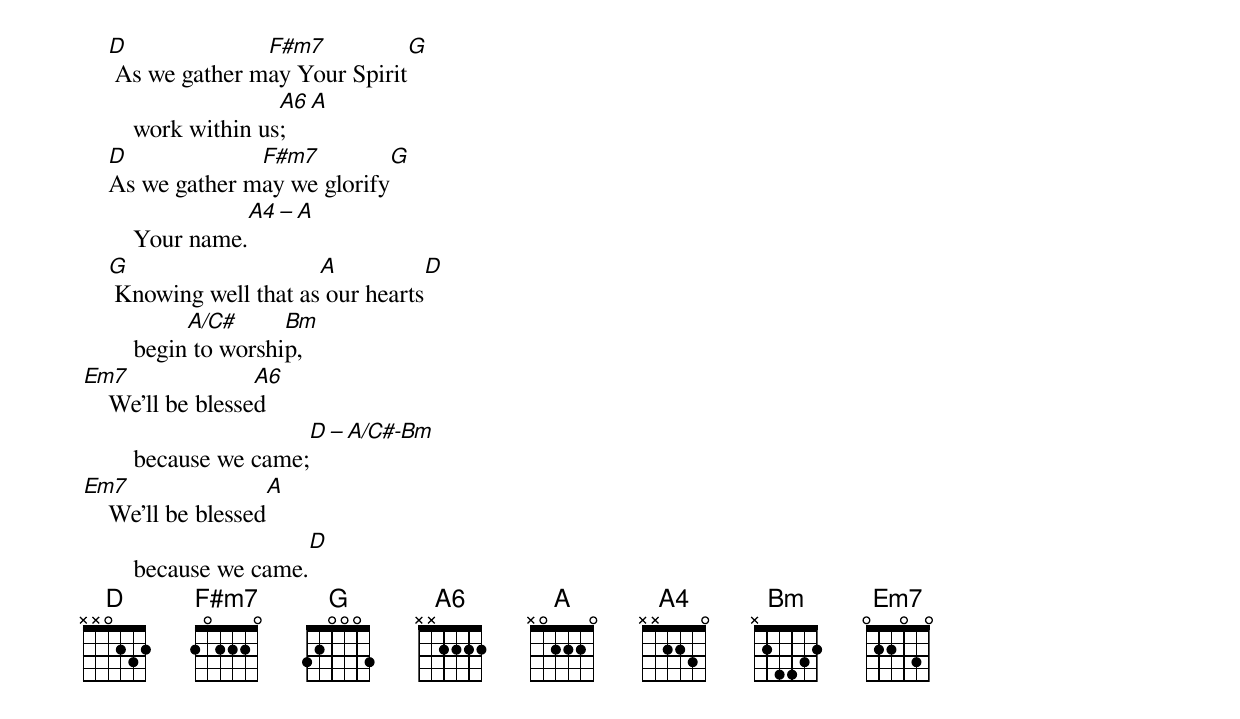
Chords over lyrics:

    D              F#m7                           G
     As we gather may Your Spirit
                      A6     A
        work within us;
    D             F#m7                      G
    As we gather may we glorify
                     A4 – A
        Your name.
    G                    A                               D
     Knowing well that as our hearts
             A/C#      Bm
        begin to worship,
Em7                A6
    We’ll be blessed
                                  D – A/C#-Bm
        because we came;
Em7                   A
    We’ll be blessed
                                  D
        because we came.
